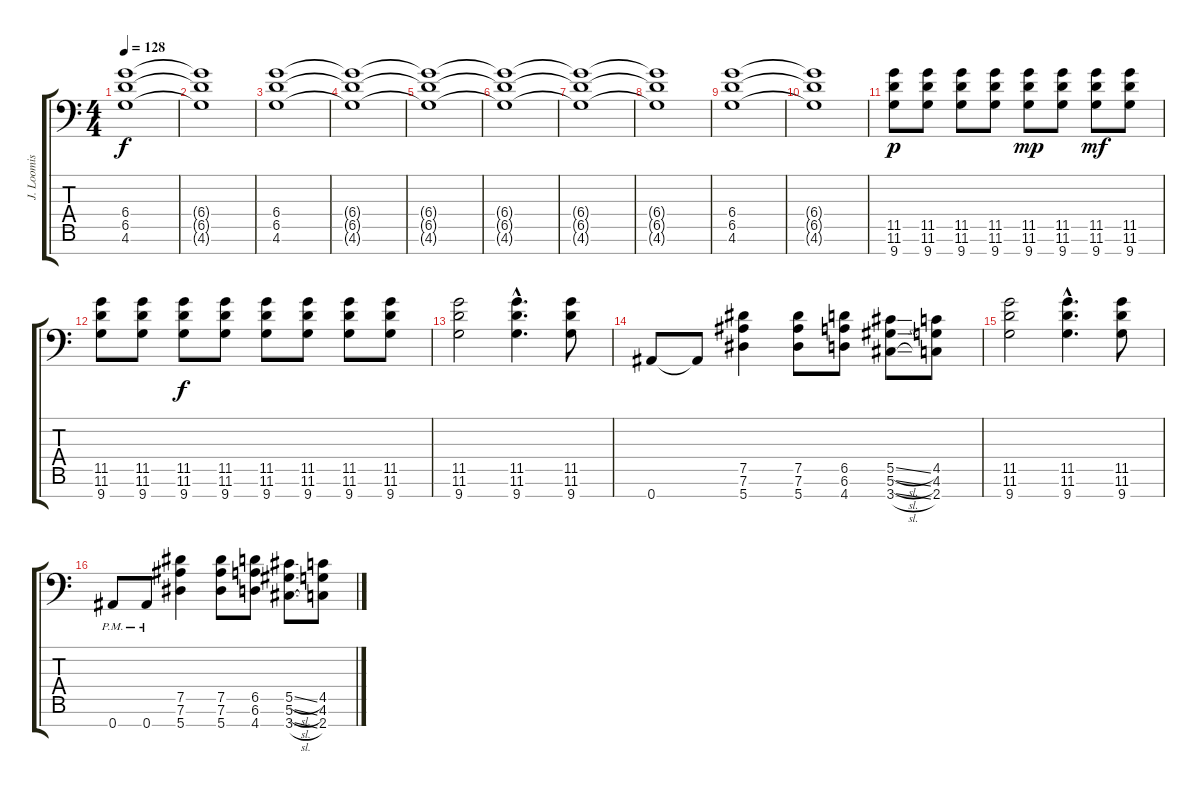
\track ("J. Loomis (lead & Solo)" "J. Loomis ") {instrument distortionguitar}
\staff {score tabs}
\tuning (Eb4 Bb3 Gb3 Db3 Ab2 Eb2 Bb1) {hide}
\ts (4 4)
\tempo 128
\clef f4
\ks c
(6.4{t} 6.5{t} 4.6{t}).1{dy f volume 0} |
(6.4{t} 6.5{t} 4.6{t}).1 |
(6.4 6.5 4.6).1{volume 16} |
(6.4{t} 6.5{t} 4.6{t}).1{volume 8} |
(6.4{t} 6.5{t} 4.6{t}).1 |
(6.4{t} 6.5{t} 4.6{t}).1{volume 2} |
(6.4{t} 6.5{t} 4.6{t}).1 |
(6.4{t} 6.5{t} 4.6{t}).1 |
(6.4 6.5 4.6).1{volume 16} |
(6.4{t} 6.5{t} 4.6{t}).1 |
(11.5 11.6 9.7).8{dy p} (11.5 11.6 9.7).8 (11.5 11.6 9.7).8 (11.5 11.6 9.7).8 (11.5 11.6 9.7).8{dy mp} (11.5 11.6 9.7).8 (11.5 11.6 9.7).8{dy mf} (11.5 11.6 9.7).8 |
(11.5 11.6 9.7).8 (11.5 11.6 9.7).8 (11.5 11.6 9.7).8{dy f} (11.5 11.6 9.7).8 (11.5 11.6 9.7).8 (11.5 11.6 9.7).8 (11.5 11.6 9.7).8 (11.5 11.6 9.7).8 |
\section ("" "")
(11.5 11.6 9.7).2 (11.5{hac} 11.6{hac} 9.7{hac}).4{d} (11.5 11.6 9.7).8 |
0.7.8 0.7{t}.8 (7.5 7.6 5.7).4 (7.5 7.6 5.7).8 (6.5 6.6 4.7).8 (5.5{sl} 5.6{sl} 3.7{sl}).8 (4.5 4.6 2.7).8 |
(11.5 11.6 9.7).2 (11.5{hac} 11.6{hac} 9.7{hac}).4{d} (11.5 11.6 9.7).8 |
0.7{pm}.8 0.7{pm}.8 (7.5 7.6 5.7).4 (7.5 7.6 5.7).8 (6.5 6.6 4.7).8 (5.5{sl} 5.6{sl} 3.7{sl}).8 (4.5 4.6 2.7).8
